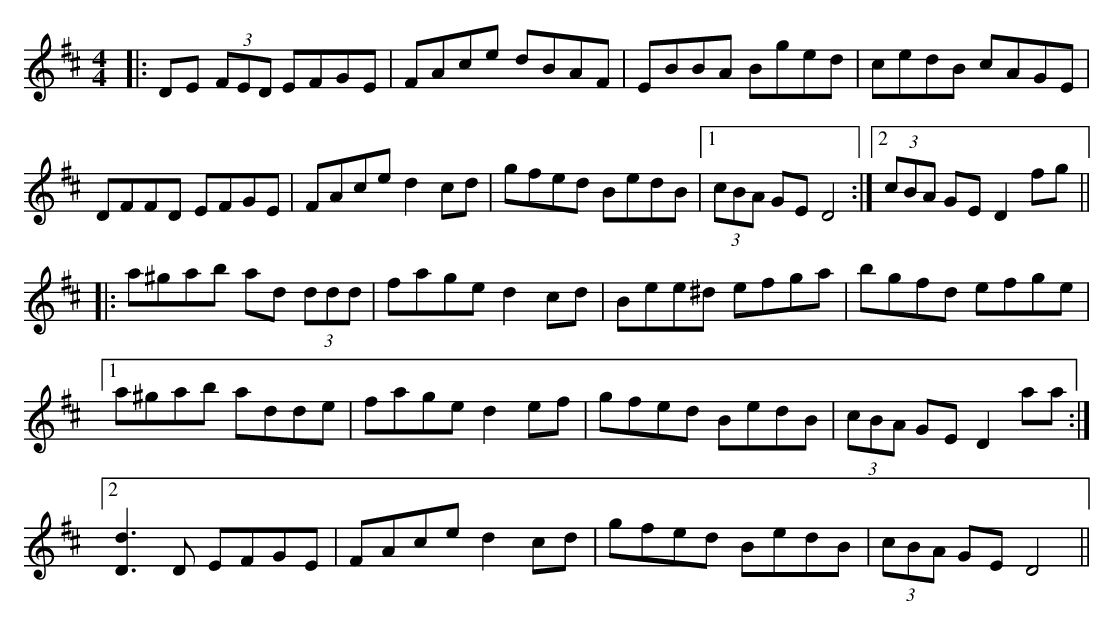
X:1
M:4/4
K:D
|:DE (3FED EFGE|FAce dBAF|EBBA Bged|cedB cAGE|
DFFD EFGE|FAce d2cd|gfed BedB|1 (3cBA GE D4:|2 (3cBA GE D2fg||
|:a^gab ad (3ddd|fage d2cd|Bee^d efga|bgfd efge|
[1a^gab adde|fage d2ef|gfed BedB|(3cBA GE D2aa:|
[2[D3d3]D EFGE|FAce d2cd|gfed BedB|(3cBA GE D4||
